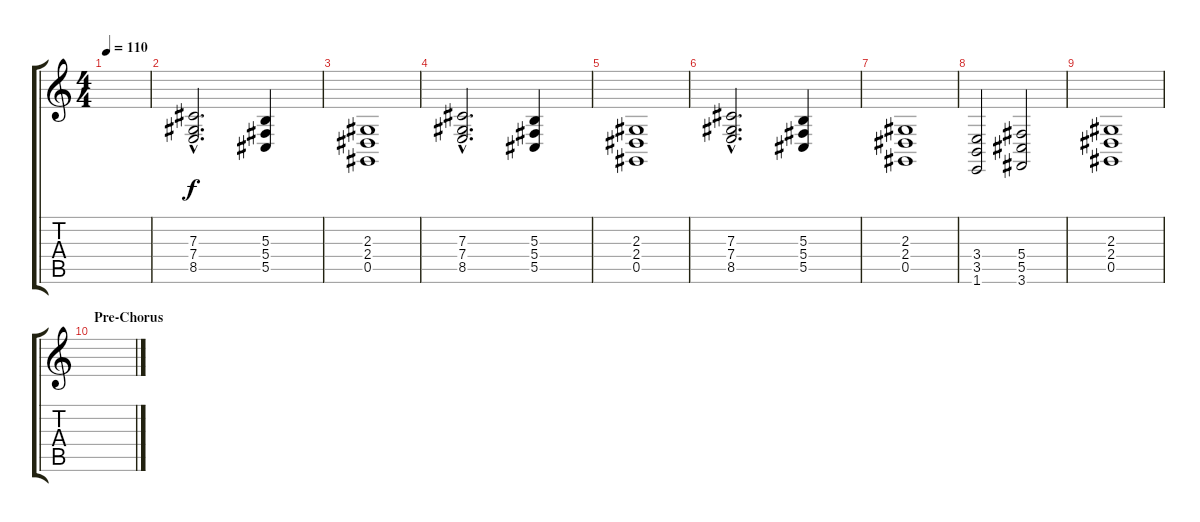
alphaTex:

\track "" {instrument stringensemble1}
\staff {score tabs}
\tuning (Eb4 Bb3 Gb3 Db3 Ab2 Eb2) {hide}
\ts (4 4)
\tempo 110
\clef g2
\ks c
|
(7.3{hac} 7.4{hac} 8.5{hac}).2{d} (5.3 5.4 5.5).4 |
(2.3 2.4 0.5).1 |
(7.3{hac} 7.4{hac} 8.5{hac}).2{d} (5.3 5.4 5.5).4 |
(2.3 2.4 0.5).1 |
(7.3{hac} 7.4{hac} 8.5{hac}).2{d} (5.3 5.4 5.5).4 |
(2.3 2.4 0.5).1 |
(3.4 3.5 1.6).2 (5.4 5.5 3.6).2 |
(2.3 2.4 0.5).1 |
\section ("" "Pre-Chorus")
